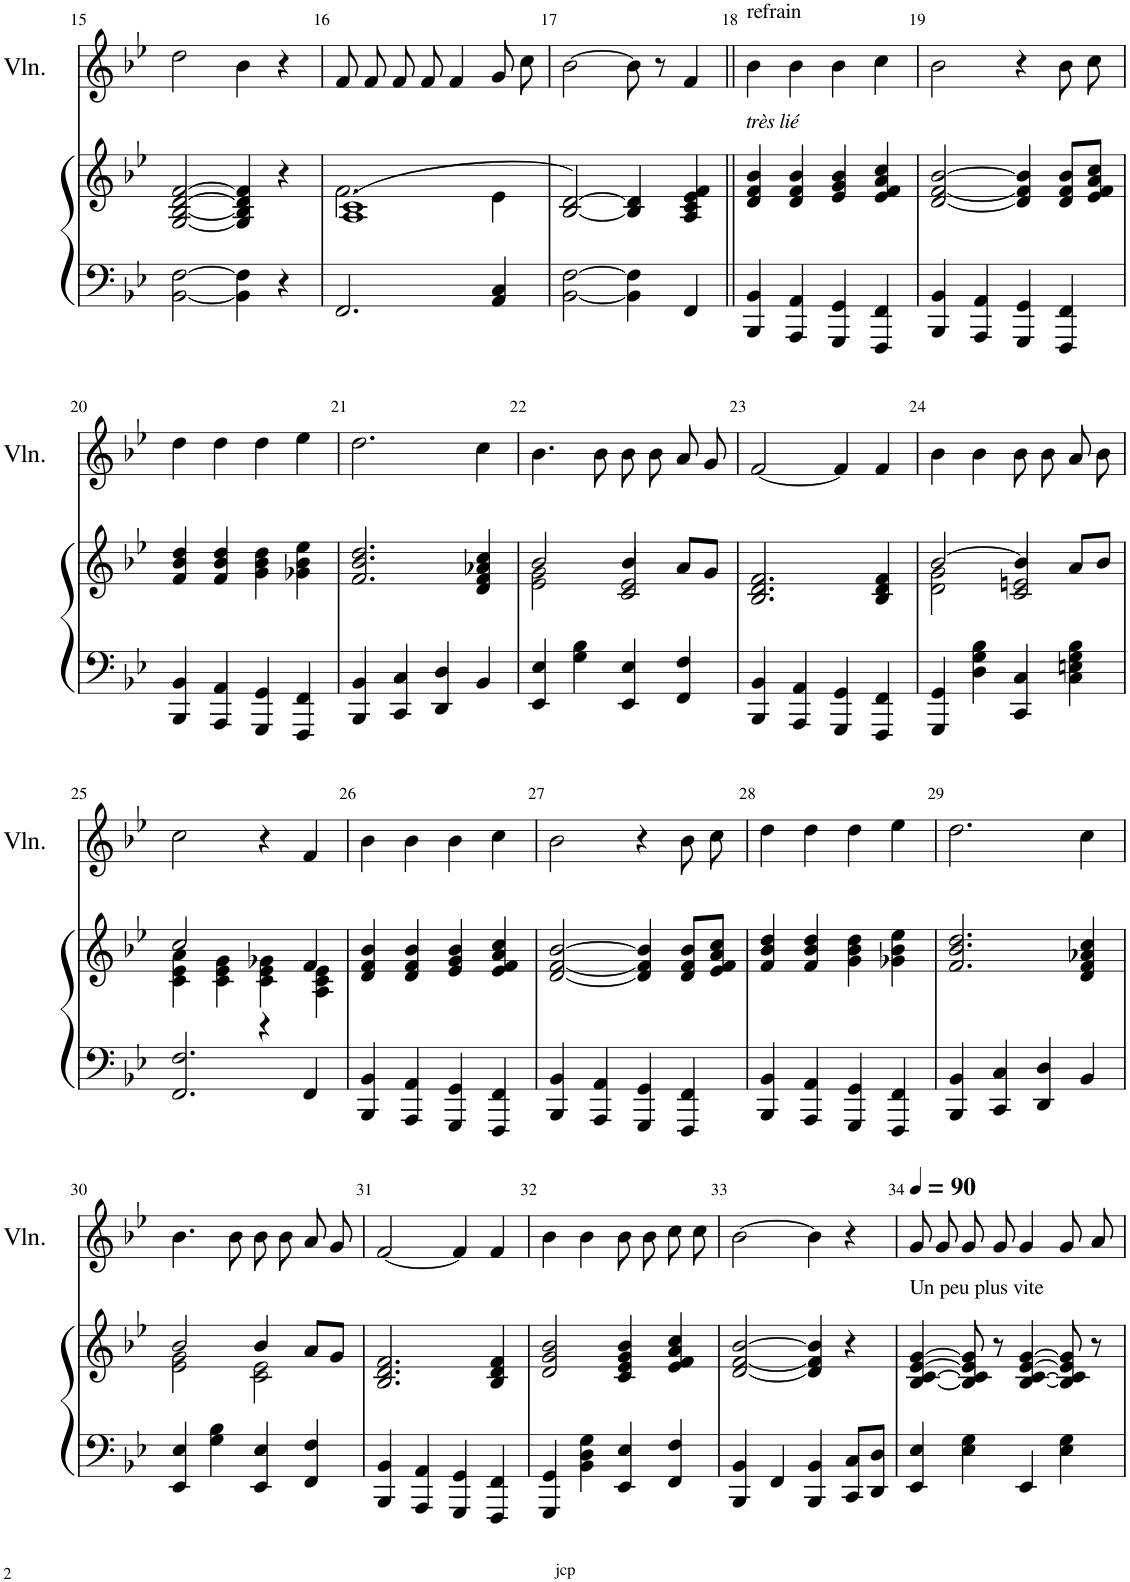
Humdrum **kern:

**kern	**kern	**kern
*part2	*part2	*part1
*staff3	*staff2	*staff1
*I"Organ	*	*I"Violon
*	*	*I'Vln.
!!LO:PB:g=z
*clefF4	*clefG2	*clefG2
*k[b-e-]	*k[b-e-]	*k[b-e-]
*M4/4	*M4/4	*M4/4
=15	=15	=15
[2BB-\ [2F\	[2G/ [2B-/ [2d/ [2f/	2dd\
4BB-\] 4F\]	4G/] 4B-/] 4d/] 4f/]	4b-\
4r	4r	4r
=16	=16	=16
*	*^	*
2.FF/	(1A 1c	2.f\	8f/L
.	.	.	8f/J
.	.	.	8f/L
.	.	.	8f/J
.	.	.	4f/
4AA/ 4C/	.	4e-\	8g/L
.	.	.	8cc/J
*	*v	*v	*
=17	=17	=17
[2BB-\ [2F\	[2B-/ [2d/)	[2b-\
4BB-\] 4F\]	4B-/] 4d/]	8b-\]
.	.	8r
4FF/	4A/ 4c/ 4e-/ 4f/	4f/
=18||	=18||	=18||
!	!	!LO:TX:a:t=refrain
!	!LO:TX:a:i:t=très lié	!
4BBB-/ 4BB-/	4d/ 4f/ 4b-/	4b-\
4AAA/ 4AA/	4d/ 4f/ 4b-/	4b-\
4GGG/ 4GG/	4e-/ 4g/ 4b-/	4b-\
4FFF/ 4FF/	4e-/ 4f/ 4a/ 4cc/	4cc\
=19	=19	=19
4BBB-/ 4BB-/	[2d/ [2f/ [2b-/	2b-\
4AAA/ 4AA/	.	.
4GGG/ 4GG/	4d/] 4f/] 4b-/]	4r
4FFF/ 4FF/	8d/ 8f/ 8b-/L	8b-\L
.	8e-/ 8f/ 8a/ 8cc/J	8cc\J
!!LO:LB:g=z
=20	=20	=20
4BBB-/ 4BB-/	4f/ 4b-/ 4dd/	4dd\
4AAA/ 4AA/	4f/ 4b-/ 4dd/	4dd\
4GGG/ 4GG/	4g\ 4b-\ 4dd\	4dd\
4FFF/ 4FF/	4g-X\ 4b-\ 4ee-\	4ee-\
=21	=21	=21
4BBB-/ 4BB-/	2.f/ 2.b-/ 2.dd/	2.dd\
4CC/ 4C/	.	.
4DD/ 4D/	.	.
4BB-/	4d/ 4f/ 4a-X/ 4cc/	4cc\
=22	=22	=22
*	*^	*
4EE-/ 4E-/	2e-\ 2g\	2b-/	4.b-\
4G\ 4B-\	.	.	.
.	.	.	8b-\
4EE-/ 4E-/	2c/ 2e-/	4b-/	8b-\L
.	.	.	8b-\J
4FF/ 4F/	.	8a/L	8a/L
.	.	8g/J	8g/J
*	*v	*v	*
=23	=23	=23
4BBB-/ 4BB-/	2.B-/ 2.d/ 2.f/	[2f/
4AAA/ 4AA/	.	.
4GGG/ 4GG/	.	4f/]
4FFF/ 4FF/	4B-/ 4d/ 4f/	4f/
=24	=24	=24
*	*^	*
4GGG/ 4GG/	2d\ 2g\	[2b-/	4b-\
4D\ 4G\ 4B-\	.	.	4b-\
4CC/ 4C/	2c/ 2en/	4b-/]	8b-\L
.	.	.	8b-\J
4C\ 4En\ 4G\ 4B-\	.	8a/L	8a/L
.	.	8b-/J	8b-/J
!!LO:LB:g=z
=25	=25	=25	=25
2.FF/ 2.F/	4c\ 4e-\ 4a\	2cc/	2cc\
.	4c\ 4e-\ 4g\	.	.
.	4c\ 4e-\ 4g-X\	4r	4r
4FF/	4A\ 4c\ 4e-\	4f/	4f/
*	*v	*v	*
=26	=26	=26
4BBB-/ 4BB-/	4d/ 4f/ 4b-/	4b-\
4AAA/ 4AA/	4d/ 4f/ 4b-/	4b-\
4GGG/ 4GG/	4e-/ 4g/ 4b-/	4b-\
4FFF/ 4FF/	4e-/ 4f/ 4a/ 4cc/	4cc\
=27	=27	=27
4BBB-/ 4BB-/	[2d/ [2f/ [2b-/	2b-\
4AAA/ 4AA/	.	.
4GGG/ 4GG/	4d/] 4f/] 4b-/]	4r
4FFF/ 4FF/	8d/ 8f/ 8b-/L	8b-\L
.	8e-/ 8f/ 8a/ 8cc/J	8cc\J
=28	=28	=28
4BBB-/ 4BB-/	4f/ 4b-/ 4dd/	4dd\
4AAA/ 4AA/	4f/ 4b-/ 4dd/	4dd\
4GGG/ 4GG/	4g\ 4b-\ 4dd\	4dd\
4FFF/ 4FF/	4g-X\ 4b-\ 4ee-\	4ee-\
=29	=29	=29
4BBB-/ 4BB-/	2.f/ 2.b-/ 2.dd/	2.dd\
4CC/ 4C/	.	.
4DD/ 4D/	.	.
4BB-/	4d/ 4f/ 4a-X/ 4cc/	4cc\
!!LO:LB:g=z
=30	=30	=30
*	*^	*
4EE-/ 4E-/	2e-\ 2g\	2b-/	4.b-\
4G\ 4B-\	.	.	.
.	.	.	8b-\
4EE-/ 4E-/	2c\ 2e-\	4b-/	8b-\L
.	.	.	8b-\J
4FF/ 4F/	.	8a/L	8a/L
.	.	8g/J	8g/J
*	*v	*v	*
=31	=31	=31
4BBB-/ 4BB-/	2.B-/ 2.d/ 2.f/	[2f/
4AAA/ 4AA/	.	.
4GGG/ 4GG/	.	4f/]
4FFF/ 4FF/	4B-/ 4d/ 4f/	4f/
=32	=32	=32
4GGG/ 4GG/	2d/ 2g/ 2b-/	4b-\
4BB-\ 4D\ 4G\	.	4b-\
4EE-/ 4E-/	4c/ 4e-/ 4g/ 4b-/	8b-\L
.	.	8b-\J
4FF/ 4F/	4e-/ 4f/ 4a/ 4cc/	8cc\L
.	.	8cc\J
=33	=33	=33
4BBB-/ 4BB-/	[2d/ [2f/ [2b-/	[2b-\
4FF/	.	.
4BBB-/ 4BB-/	4d/] 4f/] 4b-/]	4b-\]
8CC/ 8C/L	4r	4r
8DD/ 8D/J	.	.
=34	=34	=34
*	*	*MM90
!	!	!LO:TX:b:t=Un peu plus vite
4EE-/ 4E-/	[4B-/ [4c/ [4e-/ [4g/	8g/L
.	.	8g/J
4E-\ 4G\	8B-/] 8c/] 8e-/] 8g/]	8g/L
.	8r	8g/J
4EE-/	[4B-/ [4c/ [4e-/ [4g/	4g/
4E-\ 4G\	8B-/] 8c/] 8e-/] 8g/]	8g/L
.	8r	8a/J
=	=	=
*-	*-	*-
